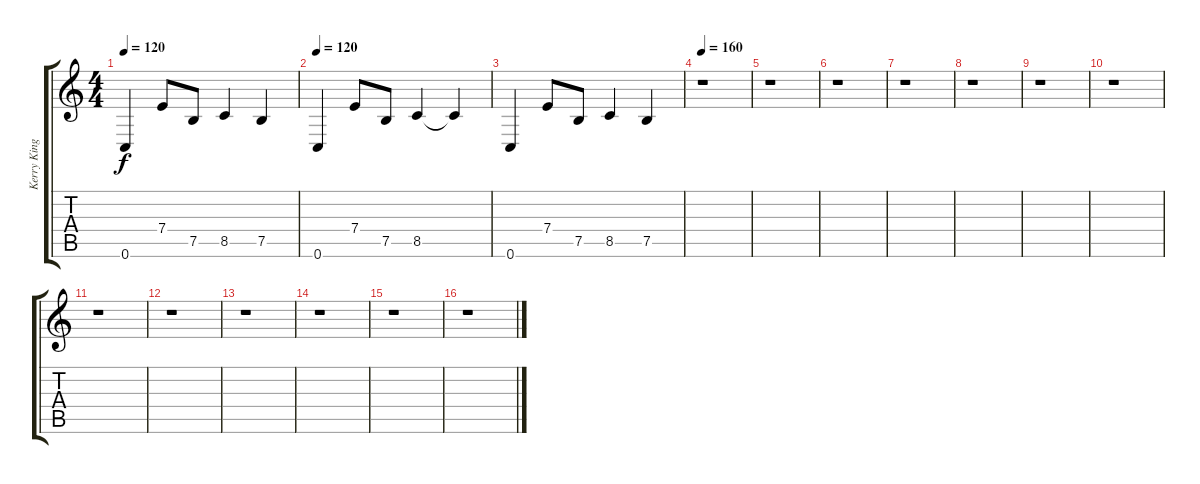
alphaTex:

\track ("Kerry King Acustic" "Kerry King") {instrument electricguitarclean}
\staff {score tabs}
\tuning (B3 Gb3 D3 A2 E2 C2) {hide}
\ts (4 4)
\tempo 120
\clef g2
\ks c
0.6.4{dy f} 7.4.8 7.5.8 8.5.4 7.5.4 |
\tempo 120
0.6.4 7.4.8 7.5.8 8.5.4 8.5{t}.4 |
0.6.4 7.4.8 7.5.8 8.5.4 7.5.4 |
\tempo 160
r.1 |
r.1 |
r.1 |
r.1 |
r.1 |
r.1 |
r.1 |
r.1 |
r.1 |
r.1 |
r.1 |
r.1 |
r.1
